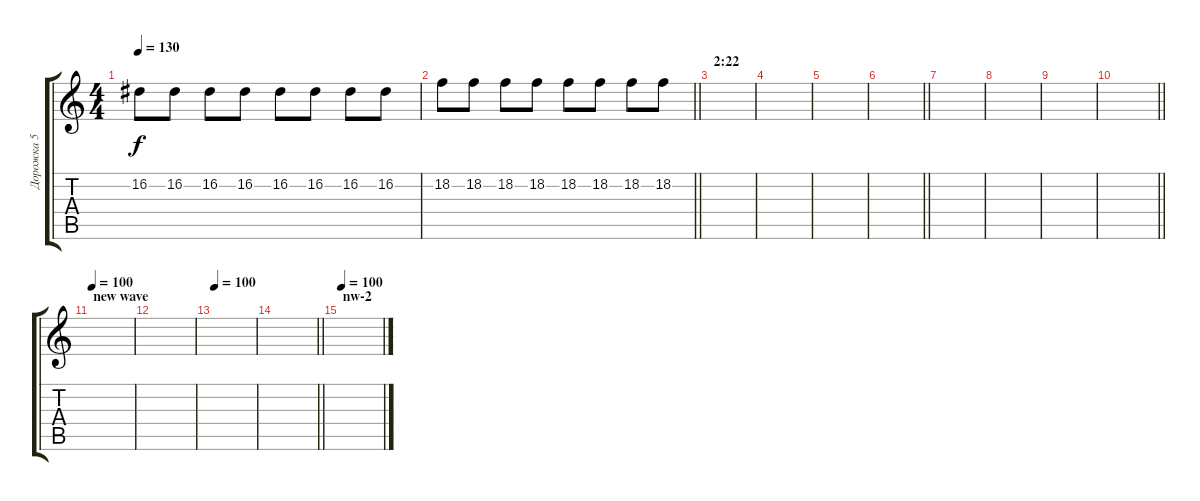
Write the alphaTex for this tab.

\track ("Дорожка 5" "Дорожка 5") {instrument stringensemble1}
\staff {score tabs}
\tuning (E4 B3 G3 D3 A2 E2) {hide}
\ts (4 4)
\tempo 130
\clef g2
\ks c
16.2.8{dy f} 16.2.8 16.2.8 16.2.8 16.2.8 16.2.8 16.2.8 16.2.8 |
\barLineRight lightlight
18.2.8 18.2.8 18.2.8 18.2.8 18.2.8 18.2.8 18.2.8 18.2.8 |
\section ("" "2:22")
|
|
|
\barLineRight lightlight
|
|
|
|
\barLineRight lightlight
|
\section ("" "new wave")
\tempo 100
|
|
\tempo 100
|
\barLineRight lightlight
|
\section ("" "nw-2")
\tempo 100
